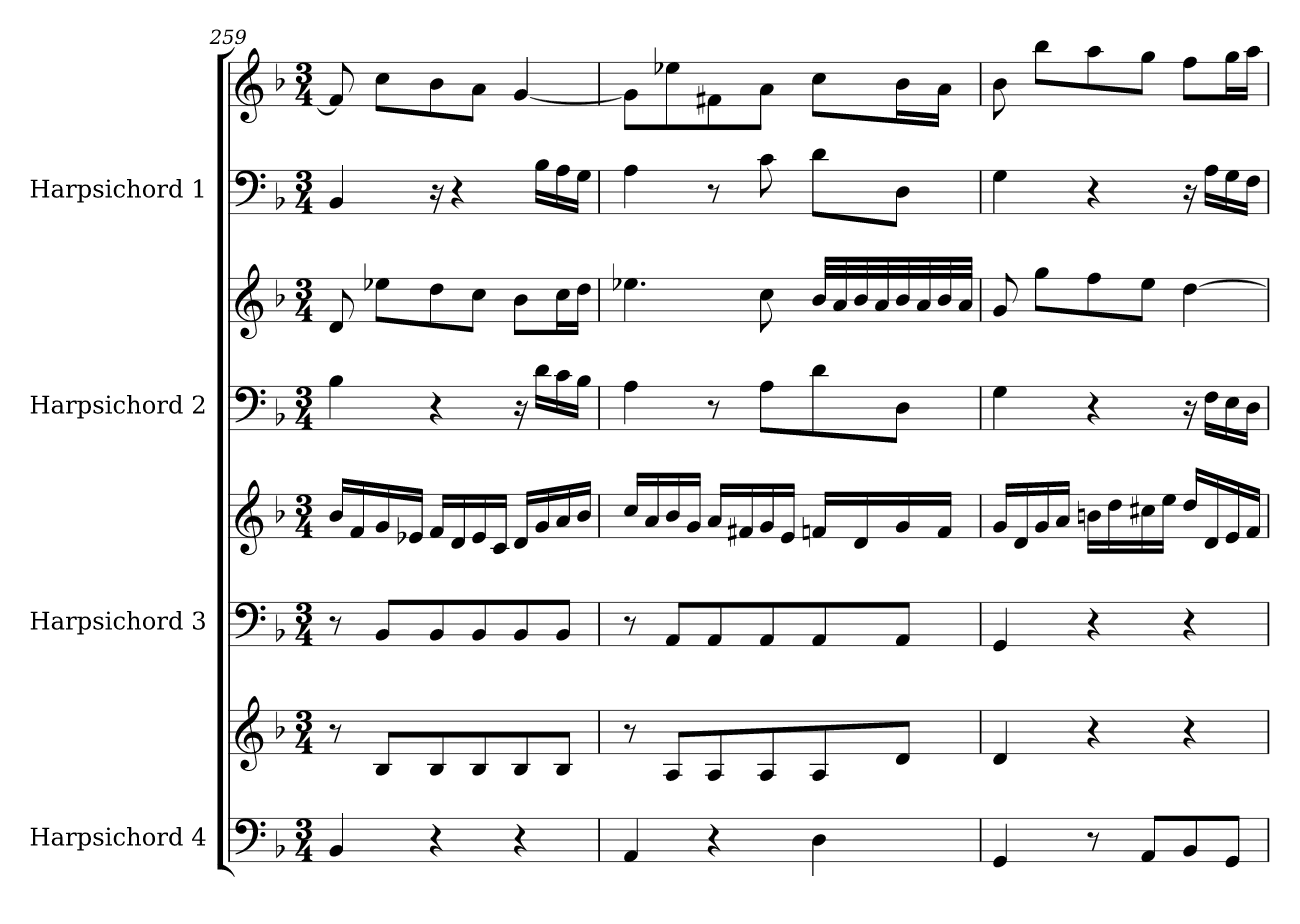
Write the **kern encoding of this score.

**kern	**kern	**kern	**kern	**kern	**kern	**kern	**kern
*part4	*part4	*part3	*part3	*part2	*part2	*part1	*part1
*staff8	*staff7	*staff6	*staff5	*staff4	*staff3	*staff2	*staff1
*I"Harpsichord 4	*	*I"Harpsichord 3	*	*I"Harpsichord 2	*	*I"Harpsichord 1	*
*I'Hp	*	*I'Hp	*	*I'Hp	*	*I'Hp	*
!!LO:PB:g=z
*clefF4	*clefG2	*clefF4	*clefG2	*clefF4	*clefG2	*clefF4	*clefG2
*k[b-]	*k[b-]	*k[b-]	*k[b-]	*k[b-]	*k[b-]	*k[b-]	*k[b-]
*M3/4	*M3/4	*M3/4	*M3/4	*M3/4	*M3/4	*M3/4	*M3/4
=259	=259	=259	=259	=259	=259	=259	=259
4BB-/	8r	8r	16b-/LL	4B-\	8d/	4BB-/	8f/]
.	.	.	16f/	.	.	.	.
.	8B-/L	8BB-/L	16g/	.	8ee-X\L	.	8cc\L
.	.	.	16e-X/JJ	.	.	.	.
4r	8B-/	8BB-/	16f/LL	4r	8dd\	16r	8b-\
.	.	.	16d/	.	.	4r	.
.	8B-/	8BB-/	16e-/	.	8cc\J	.	8a\J
.	.	.	16c/JJ	.	.	.	.
4r	8B-/	8BB-/	16d/LL	16r	8b-\L	.	[4g/
.	.	.	16g/	16d\LL	.	16B-\LL	.
.	8B-/J	8BB-/J	16a/	16c\	16cc\L	16A\	.
.	.	.	16b-/JJ	16B-\JJ	16dd\JJ	16G\JJ	.
=260	=260	=260	=260	=260	=260	=260	=260
4AA/	8r	8r	16cc/LL	4A\	4.ee-X\	4A\	8g\L]
.	.	.	16a/	.	.	.	.
.	8A/L	8AA/L	16b-/	.	.	.	8ee-X\
.	.	.	16g/JJ	.	.	.	.
4r	8A/	8AA/	16a/LL	8r	.	8r	8f#X\
.	.	.	16f#X/	.	.	.	.
.	8A/	8AA/	16g/	8A\L	8cc\	8c\	8a\J
.	.	.	16e/JJ	.	.	.	.
4D\	8A/	8AA/	16fn/LL	8d\	32b-/LLL	8d\L	8cc\L
.	.	.	.	.	32a/	.	.
.	.	.	16d/	.	32b-/	.	.
.	.	.	.	.	32a/	.	.
.	8d/J	8AA/J	16g/	8D\J	32b-/	8D\J	16b-\L
.	.	.	.	.	32a/	.	.
.	.	.	16f/JJ	.	32b-/	.	16a\JJ
.	.	.	.	.	32a/JJJ	.	.
=261	=261	=261	=261	=261	=261	=261	=261
4GG/	4d/	4GG/	16g/LL	4G\	8g/	4G\	8b-\
.	.	.	16d/	.	.	.	.
.	.	.	16g/	.	8gg\L	.	8bb-\L
.	.	.	16a/JJ	.	.	.	.
8r	4r	4r	16bn\LL	4r	8ff\	4r	8aa\
.	.	.	16dd\	.	.	.	.
8AA/L	.	.	16cc#X\	.	8ee\J	.	8gg\J
.	.	.	16ee\JJ	.	.	.	.
8BB-/	4r	4r	16dd/LL	16r	[4dd\	16r	8ff\L
.	.	.	16d/	16F\LL	.	16A\LL	.
8GG/J	.	.	16e/	16E\	.	16G\	16gg\L
.	.	.	16f/JJ	16D\JJ	.	16F\JJ	16aa\JJ
=	=	=	=	=	=	=	=
*-	*-	*-	*-	*-	*-	*-	*-
